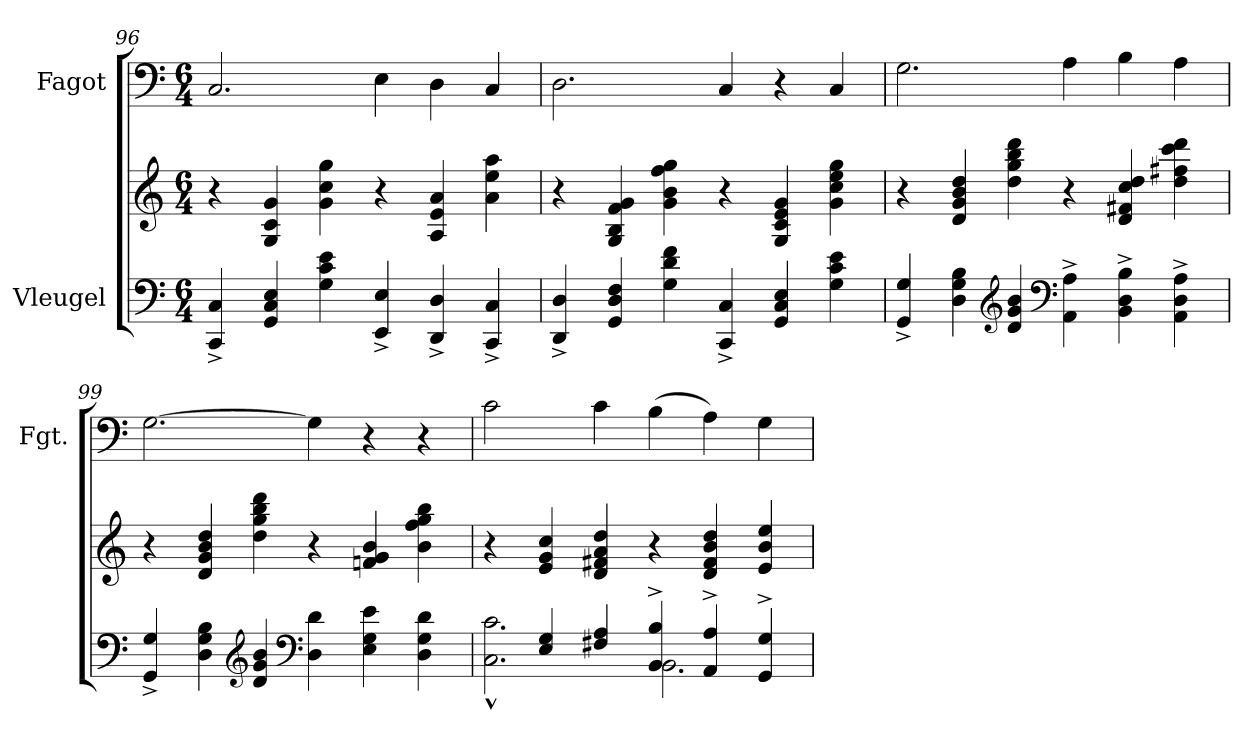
**kern	**kern	**kern
*part2	*part2	*part1
*staff3	*staff2	*staff1
*I"Vleugel	*	*I"Fagot
*	*	*I'Fgt.
*clefF4	*clefG2	*clefF4
*k[]	*k[]	*k[]
*M6/4	*M6/4	*M6/4
=96	=96	=96
4CC/^ 4C/^	4r	2.C/
4GG/ 4C/ 4E/	4G/ 4c/ 4g/	.
4G\ 4c\ 4e\	4g\ 4cc\ 4gg\	.
4EE/^ 4E/^	4r	4E\
4DD/^ 4D/^	4A/ 4e/ 4a/	4D\
4CC/^ 4C/^	4a\ 4ee\ 4aa\	4C/
=97	=97	=97
4DD/^ 4D/^	4r	2.D\
4GG/ 4D/ 4F/	4G/ 4B/ 4f/ 4g/	.
4G\ 4d\ 4f\	4g\ 4b\ 4ff\ 4gg\	.
4CC/^ 4C/^	4r	4C/
4GG/ 4C/ 4E/	4G/ 4c/ 4e/ 4g/	4r
4G\ 4c\ 4e\	4g\ 4cc\ 4ee\ 4gg\	4C/
!!LO:LB:g=z
=98	=98	=98
4GG/^ 4G/^	4r	2.G\
4D\ 4G\ 4B\	4d/ 4g/ 4b/ 4dd/	.
*clefG2	*	*
4d/ 4g/ 4b/	4dd\ 4gg\ 4bb\ 4ddd\	.
*clefF4	*	*
4AA\^ 4A\^	4r	4A\
4BB\^ 4D\^ 4B\^	4d/ 4f#X/ 4cc/ 4dd/	4B\
4AA\^ 4D\^ 4A\^	4dd\ 4ff#X\ 4ccc\ 4ddd\	4A\
=99	=99	=99
4GG/^ 4G/^	4r	[2.G\
4D\ 4G\ 4B\	4d/ 4g/ 4b/ 4dd/	.
*clefG2	*	*
4d/ 4g/ 4b/	4dd\ 4gg\ 4bb\ 4ddd\	.
*clefF4	*	*
4D\ 4d\	4r	4G\]
4E\ 4G\ 4e\	4fn/ 4g/ 4b/	4r
4D\ 4G\ 4d\	4b\ 4ff\ 4gg\ 4bb\	4r
=100	=100	=100
*^	*	*
4ryy	2.C\^^ 2.c\^^	4r	2c\
4E/ 4G/	.	4e/ 4g/ 4cc/	.
4F#X/ 4A/	.	4d/ 4f#X/ 4a/ 4dd/	4c\
4BB/^ 4B/^	2.BB\	4r	(4B\
4AA/^ 4A/^	.	4d/ 4f#/ 4b/ 4dd/	4A\)
4GG/^ 4G/^	.	4e/ 4b/ 4ee/	4G\
*v	*v	*	*
=	=	=
*-	*-	*-
